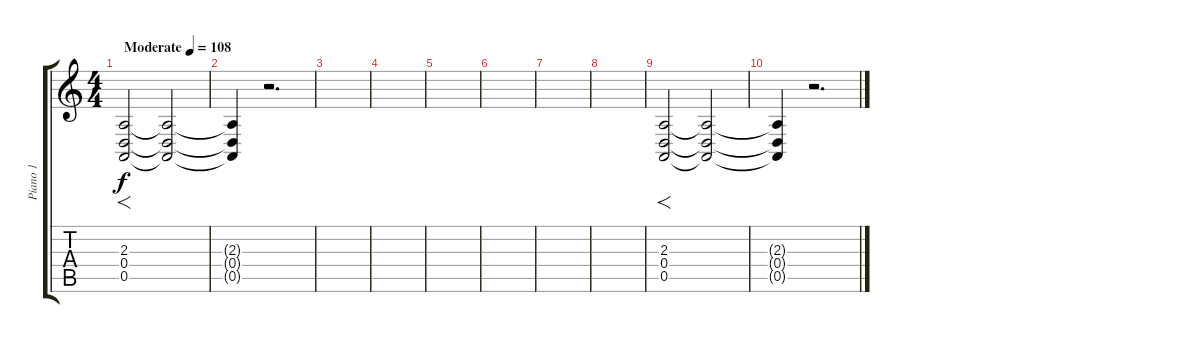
\track ("Piano 1" "Piano 1") {instrument acousticgrandpiano}
\staff {score tabs}
\tuning (E4 B3 G3 D3 A2 E2) {hide}
\ts (4 4)
\tempo (108 "Moderate")
\clef g2
\ks c
(2.3 0.4 0.5).2{f dy f balance 0 instrument fx6goblins} (2.3{t} 0.4{t} 0.5{t}).2{balance 16} |
(2.3{t} 0.4{t} 0.5{t}).4 r.2{d} |
|
|
|
|
|
|
(2.3 0.4 0.5).2{f balance 8} (2.3{t} 0.4{t} 0.5{t}).2{balance 16} |
(2.3{t} 0.4{t} 0.5{t}).4 r.2{d}
